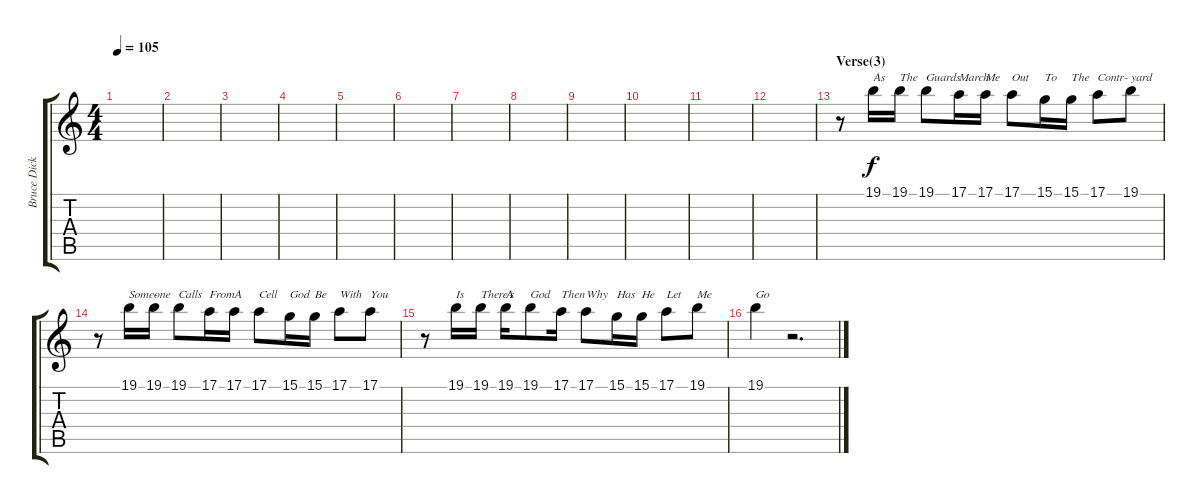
\track ("Bruce Dickinson (Vocal)" "Bruce Dick") {instrument lead1square}
\staff {score tabs}
\tuning (E4 B3 G3 D3 A2 E2) {hide}
\ts (4 4)
\tempo 105
\clef g2
\ks c
|
|
|
|
\section ("" "")
|
|
|
|
|
|
|
|
\section ("" "Verse(3)")
r.8 19.1.16{txt "As"} 19.1.16{txt "The"} 19.1.8{txt "Guards"} 17.1.16{txt "March"} 17.1.16{txt "Me"} 17.1.8{txt "Out"} 15.1.16{txt "To"} 15.1.16{txt "The"} 17.1.8{txt "Contr-"} 19.1.8{txt "yard"} |
r.8 19.1.16{txt "Some-"} 19.1.16{txt "one"} 19.1.8{txt "Calls"} 17.1.16{txt "From"} 17.1.16{txt "A"} 17.1.8{txt "Cell"} 15.1.16{txt "God"} 15.1.16{txt "Be"} 17.1.8{txt "With"} 17.1.8{txt "You"} |
r.8 19.1.16{txt "Is"} 19.1.16{txt "There's"} 19.1.16{txt "A"} 19.1.8{txt "God"} 17.1.16{txt "Then"} 17.1.8{txt "Why"} 15.1.16{txt "Has"} 15.1.16{txt "He"} 17.1.8{txt "Let"} 19.1.8{txt "Me"} |
19.1.4{txt "Go"} r.2{d}
